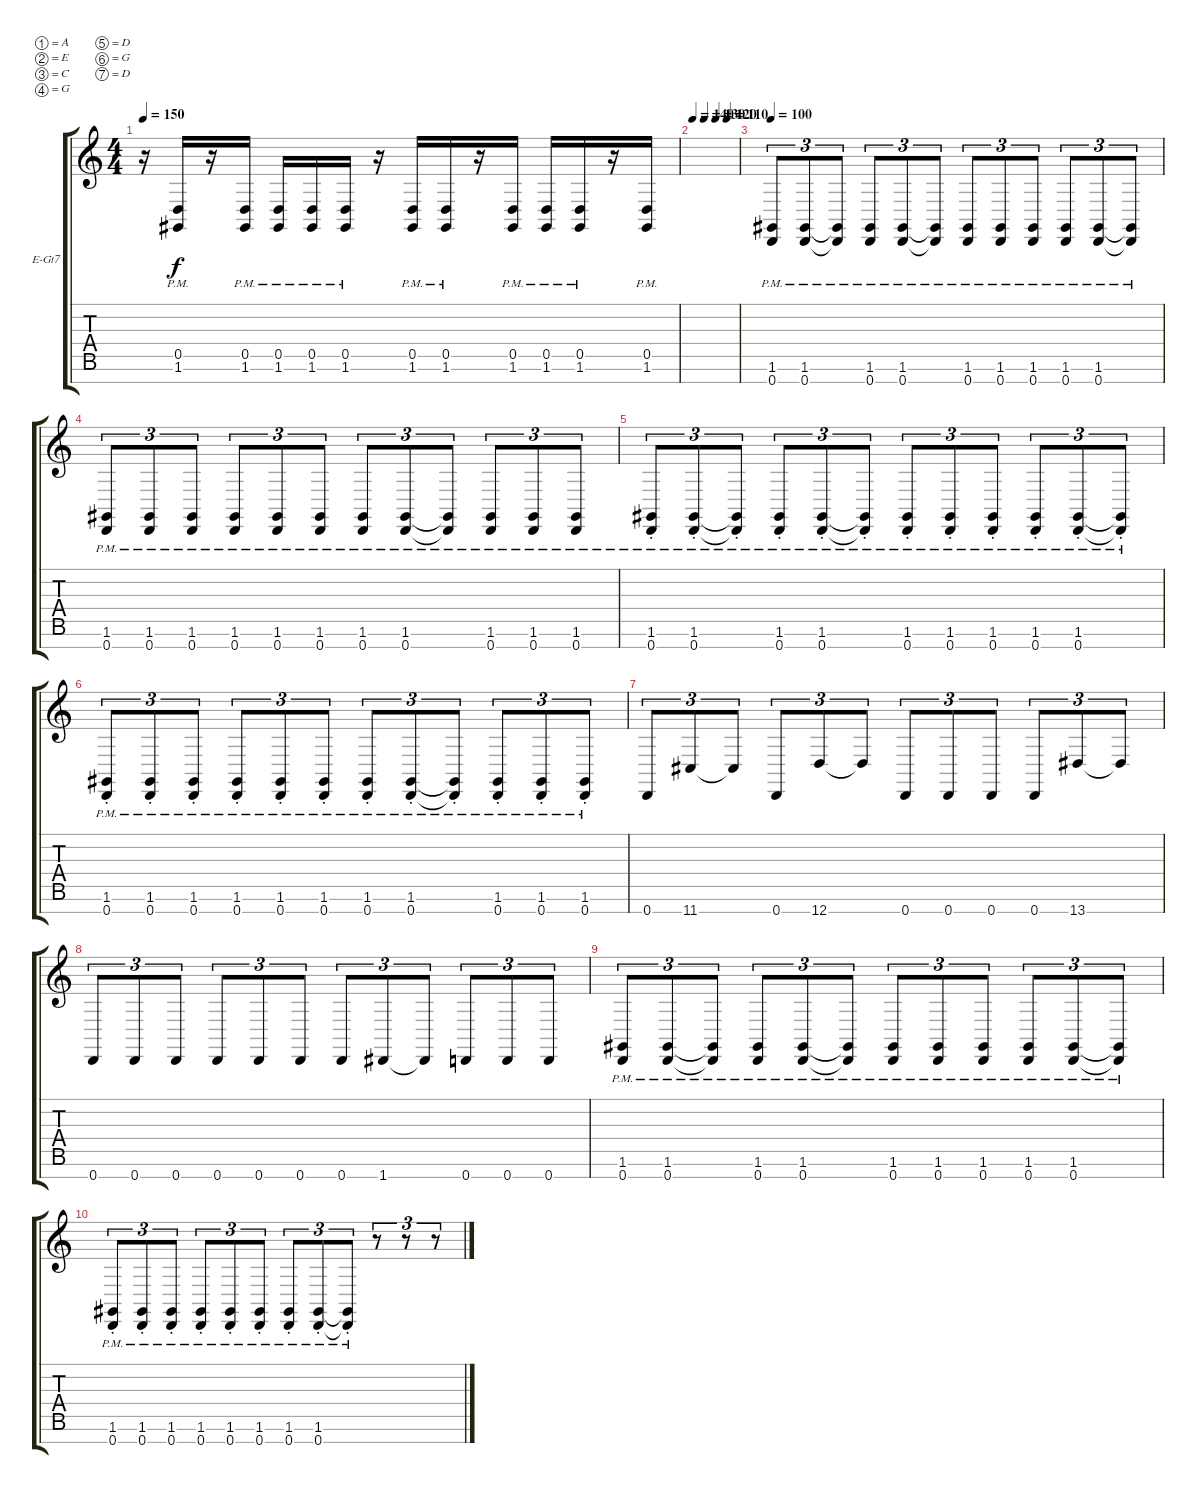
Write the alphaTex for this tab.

\defaultSystemsLayout 4
\bracketExtendMode groupsimilarinstruments
\firstSystemTrackNameOrientation horizontal
\otherSystemsTrackNameOrientation horizontal
\track ("Rhytm L" "E-Gt7") {instrument distortionguitar}
\staff {score tabs}
\tuning (A3 E3 C3 G2 D2 G1 D1)
\ts (4 4)
\tempo 150
\clef g2
\ks c
r.16{dy f} (1.6{pm} 0.5{pm}).16 r.16 (1.6{pm} 0.5{pm}).16 (1.6{pm} 0.5{pm}).16 (1.6{pm} 0.5{pm}).16 (1.6{pm} 0.5{pm}).16 r.16 (1.6{pm} 0.5{pm}).16 (1.6{pm} 0.5{pm}).16 r.16 (1.6{pm} 0.5{pm}).16 (1.6{pm} 0.5{pm}).16 (1.6{pm} 0.5{pm}).16 r.16 (1.6{pm} 0.5{pm}).16 |
\tempo 140
\tempo (130 0.25)
\tempo (120 0.5)
\tempo (110 0.75)
|
\tempo 100
(0.7{pm} 1.6{pm}).8{tu (3 2)} (0.7{pm} 1.6{pm}).8{tu (3 2)} (1.6{pm t} 0.7{pm t}).8{tu (3 2)} (0.7{pm} 1.6{pm}).8{tu (3 2)} (0.7{pm} 1.6{pm}).8{tu (3 2)} (1.6{pm t} 0.7{pm t}).8{tu (3 2)} (0.7{pm} 1.6{pm}).8{tu (3 2)} (0.7{pm} 1.6{pm}).8{tu (3 2)} (0.7{pm} 1.6{pm}).8{tu (3 2)} (0.7{pm} 1.6{pm}).8{tu (3 2)} (0.7{pm} 1.6{pm}).8{tu (3 2)} (1.6{pm t} 0.7{pm t}).8{tu (3 2)} |
(0.7{pm} 1.6{pm}).8{tu (3 2)} (0.7{pm} 1.6{pm}).8{tu (3 2)} (0.7{pm} 1.6{pm}).8{tu (3 2)} (0.7{pm} 1.6{pm}).8{tu (3 2)} (0.7{pm} 1.6{pm}).8{tu (3 2)} (0.7{pm} 1.6{pm}).8{tu (3 2)} (0.7{pm} 1.6{pm}).8{tu (3 2)} (0.7{pm} 1.6{pm}).8{tu (3 2)} (1.6{pm t} 0.7{pm t}).8{tu (3 2)} (0.7{pm} 1.6{pm}).8{tu (3 2)} (0.7{pm} 1.6{pm}).8{tu (3 2)} (0.7{pm} 1.6{pm}).8{tu (3 2)} |
(0.7{pm st} 1.6{pm st}).8{tu (3 2)} (0.7{pm st} 1.6{pm st}).8{tu (3 2)} (1.6{pm st t} 0.7{pm st t}).8{tu (3 2)} (0.7{pm st} 1.6{pm st}).8{tu (3 2)} (0.7{pm st} 1.6{pm st}).8{tu (3 2)} (1.6{pm st t} 0.7{pm st t}).8{tu (3 2)} (0.7{pm st} 1.6{pm st}).8{tu (3 2)} (0.7{pm st} 1.6{pm st}).8{tu (3 2)} (0.7{pm st} 1.6{pm st}).8{tu (3 2)} (0.7{pm st} 1.6{pm st}).8{tu (3 2)} (0.7{pm st} 1.6{pm st}).8{tu (3 2)} (1.6{pm st t} 0.7{pm st t}).8{tu (3 2)} |
(0.7{pm st} 1.6{pm st}).8{tu (3 2)} (0.7{pm st} 1.6{pm st}).8{tu (3 2)} (0.7{pm st} 1.6{pm st}).8{tu (3 2)} (0.7{pm st} 1.6{pm st}).8{tu (3 2)} (0.7{pm st} 1.6{pm st}).8{tu (3 2)} (0.7{pm st} 1.6{pm st}).8{tu (3 2)} (0.7{pm st} 1.6{pm st}).8{tu (3 2)} (0.7{pm st} 1.6{pm st}).8{tu (3 2)} (1.6{pm st t} 0.7{pm st t}).8{tu (3 2)} (0.7{pm st} 1.6{pm st}).8{tu (3 2)} (0.7{pm st} 1.6{pm st}).8{tu (3 2)} (0.7{pm st} 1.6{pm st}).8{tu (3 2)} |
0.7.8{tu (3 2)} 11.7.8{tu (3 2)} 11.7{t}.8{tu (3 2)} 0.7.8{tu (3 2)} 12.7.8{tu (3 2)} 12.7{t}.8{tu (3 2)} 0.7.8{tu (3 2)} 0.7.8{tu (3 2)} 0.7.8{tu (3 2)} 0.7.8{tu (3 2)} 13.7.8{tu (3 2)} 13.7{t}.8{tu (3 2)} |
0.7.8{tu (3 2)} 0.7.8{tu (3 2)} 0.7.8{tu (3 2)} 0.7.8{tu (3 2)} 0.7.8{tu (3 2)} 0.7.8{tu (3 2)} 0.7.8{tu (3 2)} 1.7.8{tu (3 2)} 1.7{t}.8{tu (3 2)} 0.7.8{tu (3 2)} 0.7.8{tu (3 2)} 0.7.8{tu (3 2)} |
(0.7{pm} 1.6{pm}).8{tu (3 2)} (0.7{pm} 1.6{pm}).8{tu (3 2)} (1.6{pm t} 0.7{pm t}).8{tu (3 2)} (0.7{pm} 1.6{pm}).8{tu (3 2)} (0.7{pm} 1.6{pm}).8{tu (3 2)} (1.6{pm t} 0.7{pm t}).8{tu (3 2)} (0.7{pm} 1.6{pm}).8{tu (3 2)} (0.7{pm} 1.6{pm}).8{tu (3 2)} (0.7{pm} 1.6{pm}).8{tu (3 2)} (0.7{pm} 1.6{pm}).8{tu (3 2)} (0.7{pm} 1.6{pm}).8{tu (3 2)} (1.6{pm t} 0.7{pm t}).8{tu (3 2)} |
(0.7{pm st} 1.6{pm st}).8{tu (3 2)} (0.7{pm st} 1.6{pm st}).8{tu (3 2)} (0.7{pm st} 1.6{pm st}).8{tu (3 2)} (0.7{pm st} 1.6{pm st}).8{tu (3 2)} (0.7{pm st} 1.6{pm st}).8{tu (3 2)} (0.7{pm st} 1.6{pm st}).8{tu (3 2)} (0.7{pm st} 1.6{pm st}).8{tu (3 2)} (0.7{pm st} 1.6{pm st}).8{tu (3 2)} (1.6{pm st t} 0.7{pm st t}).8{tu (3 2)} r.8{tu (3 2)} r.8{tu (3 2)} r.8{tu (3 2)}
